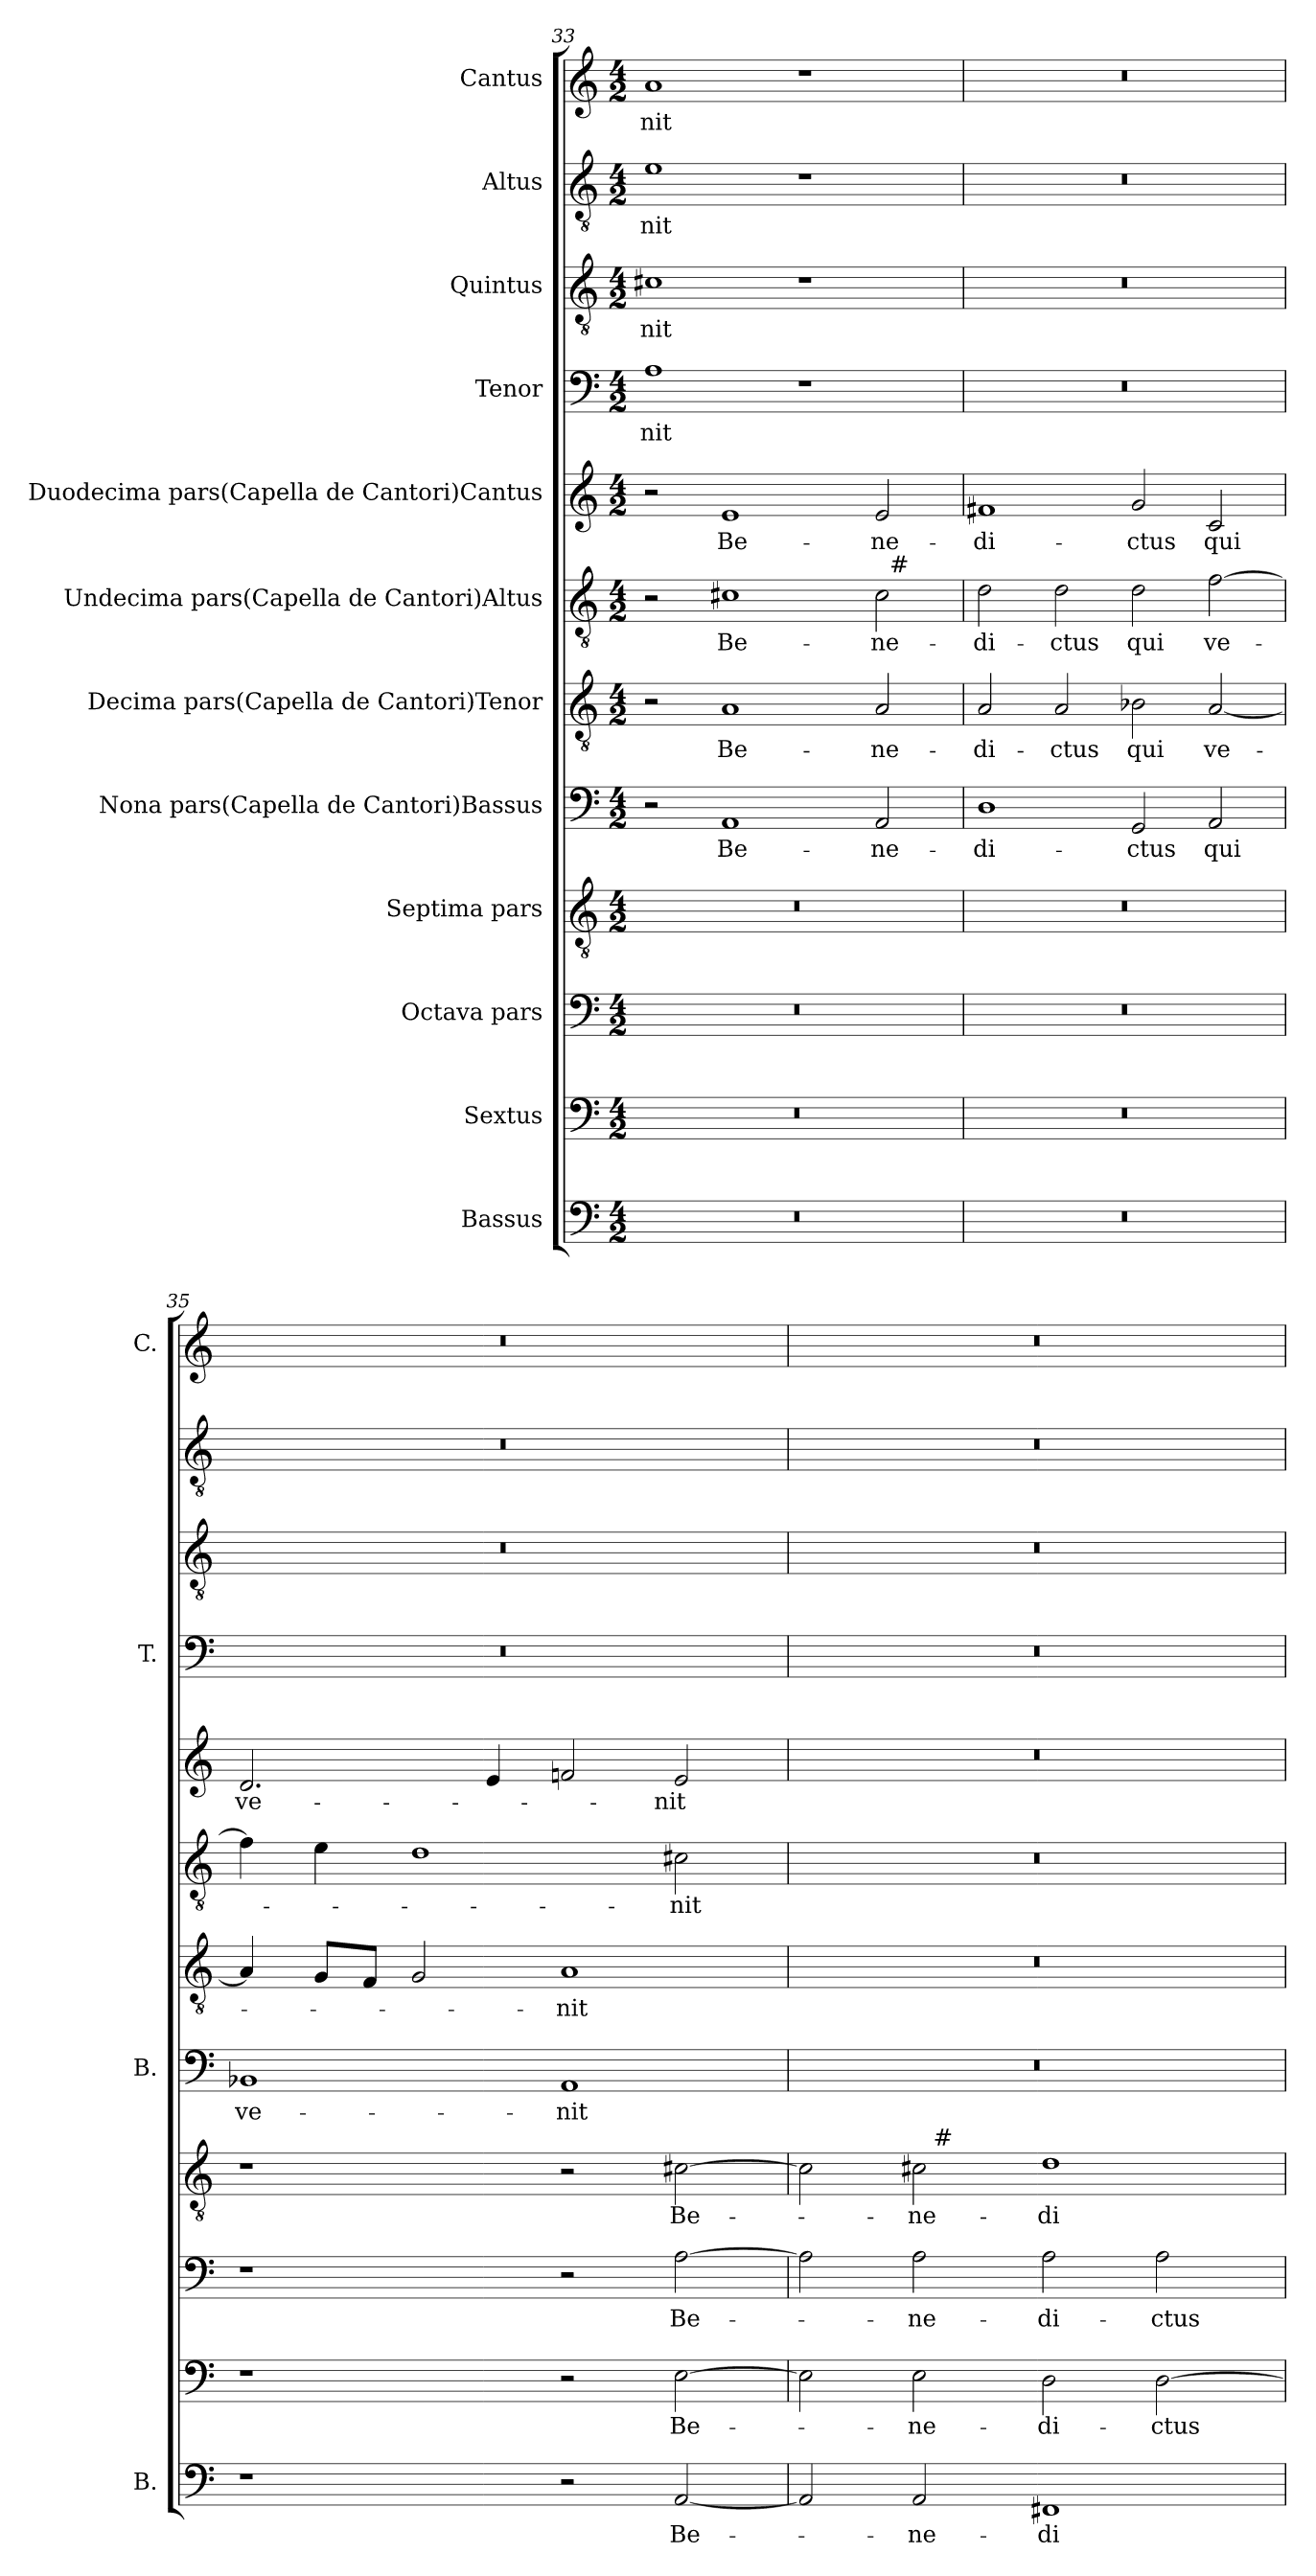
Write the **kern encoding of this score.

**kern	**text	**kern	**text	**kern	**text	**kern	**text	**kern	**text	**kern	**text	**kern	**text	**kern	**text	**kern	**text	**kern	**text	**kern	**text	**kern	**text
*part12	*part12	*part11	*part11	*part10	*part10	*part9	*part9	*part8	*part8	*part7	*part7	*part6	*part6	*part5	*part5	*part4	*part4	*part3	*part3	*part2	*part2	*part1	*part1
*staff12	*staff12	*staff11	*staff11	*staff10	*staff10	*staff9	*staff9	*staff8	*staff8	*staff7	*staff7	*staff6	*staff6	*staff5	*staff5	*staff4	*staff4	*staff3	*staff3	*staff2	*staff2	*staff1	*staff1
*I"Bassus	*	*I"Sextus	*	*I"Octava pars	*	*I"Septima pars	*	*I"Nona pars(Capella de Cantori)Bassus	*	*I"Decima pars(Capella de Cantori)Tenor	*	*I"Undecima pars(Capella de Cantori)Altus	*	*I"Duodecima pars(Capella de Cantori)Cantus	*	*I"Tenor	*	*I"Quintus	*	*I"Altus	*	*I"Cantus	*
*I'B.	*	*	*	*	*	*	*	*I'B.	*	*	*	*	*	*	*	*I'T.	*	*	*	*	*	*I'C.	*
*clefF4	*	*clefF4	*	*clefF4	*	*clefGv2	*	*clefF4	*	*clefGv2	*	*clefGv2	*	*clefG2	*	*clefF4	*	*clefGv2	*	*clefGv2	*	*clefG2	*
*	*	*	*	*	*	*ITrd7c12	*	*	*	*ITrd7c12	*	*ITrd7c12	*	*	*	*	*	*ITrd7c12	*	*ITrd7c12	*	*	*
*k[]	*	*k[]	*	*k[]	*	*k[]	*	*k[]	*	*k[]	*	*k[]	*	*k[]	*	*k[]	*	*k[]	*	*k[]	*	*k[]	*
*a:	*	*a:	*	*a:	*	*a:	*	*a:	*	*a:	*	*a:	*	*a:	*	*a:	*	*a:	*	*a:	*	*a:	*
*M4/2	*	*M4/2	*	*M4/2	*	*M4/2	*	*M4/2	*	*M4/2	*	*M4/2	*	*M4/2	*	*M4/2	*	*M4/2	*	*M4/2	*	*M4/2	*
=33	=33	=33	=33	=33	=33	=33	=33	=33	=33	=33	=33	=33	=33	=33	=33	=33	=33	=33	=33	=33	=33	=33	=33
!LO:N:vis=1	!	!LO:N:vis=1	!	!LO:N:vis=1	!	!LO:N:vis=1	!	!	!	!	!	!	!	!	!	!	!LO:LY:b	!	!LO:LY:b	!	!LO:LY:b	!	!LO:LY:b
*	*	*	*	*	*	*	*	*	*	*	*	*^	*	*	*	*	*	*	*	*	*	*	*
0r	.	0r	.	0r	.	0r	.	2r	.	2r	.	2r	1ryy	.	2r	.	1A	-nit	1C#X	-nit	1E	-nit	1a	-nit
!	!	!	!	!	!	!	!	!	!LO:LY:b	!	!LO:LY:b	!	!	!LO:LY:b	!	!LO:LY:b	!	!	!	!	!	!	!	!
.	.	.	.	.	.	.	.	1AA	Be-	1AA	Be-	1C#X	.	Be-	1e	Be-	.	.	.	.	.	.	.	.
.	.	.	.	.	.	.	.	.	.	.	.	.	2ryy	.	.	.	1r	.	1r	.	1r	.	1r	.
!	!	!	!	!	!	!	!	!	!LO:LY:b	!	!LO:LY:b	!	!	!LO:LY:b	!	!LO:LY:b	!	!	!	!	!	!	!	!
.	.	.	.	.	.	.	.	2AA/	-ne-	2AA/	-ne-	2C#\	32ryy	-ne-	2e/	-ne-	.	.	.	.	.	.	.	.
!	!	!	!	!	!	!	!	!	!	!	!	!	!LO:TX:a:t=#	!	!	!	!	!	!	!	!	!	!	!
.	.	.	.	.	.	.	.	.	.	.	.	.	4...ryy	.	.	.	.	.	.	.	.	.	.	.
=34	=34	=34	=34	=34	=34	=34	=34	=34	=34	=34	=34	=34	=34	=34	=34	=34	=34	=34	=34	=34	=34	=34	=34	=34
!LO:N:vis=1	!	!LO:N:vis=1	!	!LO:N:vis=1	!	!LO:N:vis=1	!	!	!LO:LY:b	!	!LO:LY:b	!	!	!LO:LY:b	!	!LO:LY:b	!LO:N:vis=1	!	!LO:N:vis=1	!	!LO:N:vis=1	!	!LO:N:vis=1	!
*	*	*	*	*	*	*	*	*	*	*	*	*v	*v	*	*	*	*	*	*	*	*	*	*	*
0r	.	0r	.	0r	.	0r	.	1D	-di-	2AA/	-di-	2D\	-di-	1f#X	-di-	0r	.	0r	.	0r	.	0r	.
!	!	!	!	!	!	!	!	!	!	!	!LO:LY:b	!	!LO:LY:b	!	!	!	!	!	!	!	!	!	!
.	.	.	.	.	.	.	.	.	.	2AA/	-ctus	2D\	-ctus	.	.	.	.	.	.	.	.	.	.
!	!	!	!	!	!	!	!	!	!LO:LY:b	!	!LO:LY:b	!	!LO:LY:b	!	!LO:LY:b	!	!	!	!	!	!	!	!
.	.	.	.	.	.	.	.	2GG/	-ctus	2BB-X\	qui	2D\	qui	2g/	-ctus	.	.	.	.	.	.	.	.
!	!	!	!	!	!	!	!	!	!LO:LY:b	!	!LO:LY:b	!	!LO:LY:b	!	!LO:LY:b	!	!	!	!	!	!	!	!
.	.	.	.	.	.	.	.	2AA/	qui	[<2AA/	ve-	[>2F\	ve-	2c/	qui	.	.	.	.	.	.	.	.
=35	=35	=35	=35	=35	=35	=35	=35	=35	=35	=35	=35	=35	=35	=35	=35	=35	=35	=35	=35	=35	=35	=35	=35
!	!	!	!	!	!	!	!	!	!LO:LY:b	!	!	!	!	!	!LO:LY:b	!LO:N:vis=1	!	!LO:N:vis=1	!	!LO:N:vis=1	!	!LO:N:vis=1	!
1r	.	1r	.	1r	.	1r	.	1BB-X	ve-	4AA/]	.	4F\]	.	2.d/	ve-	0r	.	0r	.	0r	.	0r	.
.	.	.	.	.	.	.	.	.	.	8GG/L	.	4E\	.	.	.	.	.	.	.	.	.	.	.
.	.	.	.	.	.	.	.	.	.	8FF/J	.	.	.	.	.	.	.	.	.	.	.	.	.
.	.	.	.	.	.	.	.	.	.	2GG/	.	1D	.	.	.	.	.	.	.	.	.	.	.
.	.	.	.	.	.	.	.	.	.	.	.	.	.	4e/	.	.	.	.	.	.	.	.	.
!	!	!	!	!	!	!	!	!	!LO:LY:b	!	!LO:LY:b	!	!	!	!	!	!	!	!	!	!	!	!
2r	.	2r	.	2r	.	2r	.	1AA	-nit	1AA	-nit	.	.	2fn/	.	.	.	.	.	.	.	.	.
!	!LO:LY:b	!	!LO:LY:b	!	!LO:LY:b	!	!LO:LY:b	!	!	!	!	!	!LO:LY:b	!	!LO:LY:b	!	!	!	!	!	!	!	!
[<2AA/	Be-	[>2E\	Be-	[>2A\	Be-	[>2C#X\	Be-	.	.	.	.	2C#X\	-nit	2e/	-nit	.	.	.	.	.	.	.	.
!!LO:PB:g=z
=36	=36	=36	=36	=36	=36	=36	=36	=36	=36	=36	=36	=36	=36	=36	=36	=36	=36	=36	=36	=36	=36	=36	=36
!	!	!	!	!	!	!	!	!LO:N:vis=1	!	!LO:N:vis=1	!	!LO:N:vis=1	!	!LO:N:vis=1	!	!LO:N:vis=1	!	!LO:N:vis=1	!	!LO:N:vis=1	!	!LO:N:vis=1	!
*	*	*	*	*	*	*^	*	*	*	*	*	*	*	*	*	*	*	*	*	*	*	*	*
2AA/]	.	2E\]	.	2A\]	.	2C#\]	2ryy	.	0r	.	0r	.	0r	.	0r	.	0r	.	0r	.	0r	.	0r	.
!	!LO:LY:b	!	!LO:LY:b	!	!LO:LY:b	!	!	!LO:LY:b	!	!	!	!	!	!	!	!	!	!	!	!	!	!	!	!
2AA/	-ne-	2E\	-ne-	2A\	-ne-	2C#\	32ryy	-ne-	.	.	.	.	.	.	.	.	.	.	.	.	.	.	.	.
!	!	!	!	!	!	!	!LO:TX:a:t=#	!	!	!	!	!	!	!	!	!	!	!	!	!	!	!	!	!
.	.	.	.	.	.	.	1ryy	.	.	.	.	.	.	.	.	.	.	.	.	.	.	.	.	.
!	!LO:LY:b	!	!LO:LY:b	!	!LO:LY:b	!	!	!LO:LY:b	!	!	!	!	!	!	!	!	!	!	!	!	!	!	!	!
1FF#X	-di-	2D\	-di-	2A\	-di-	1D	.	-di-	.	.	.	.	.	.	.	.	.	.	.	.	.	.	.	.
!	!	!	!LO:LY:b	!	!LO:LY:b	!	!	!	!	!	!	!	!	!	!	!	!	!	!	!	!	!	!	!
.	.	[>2D\	-ctus	2A\	-ctus	.	.	.	.	.	.	.	.	.	.	.	.	.	.	.	.	.	.	.
.	.	.	.	.	.	.	4...ryy	.	.	.	.	.	.	.	.	.	.	.	.	.	.	.	.	.
*	*	*	*	*	*	*v	*v	*	*	*	*	*	*	*	*	*	*	*	*	*	*	*	*	*
=	=	=	=	=	=	=	=	=	=	=	=	=	=	=	=	=	=	=	=	=	=	=	=
*-	*-	*-	*-	*-	*-	*-	*-	*-	*-	*-	*-	*-	*-	*-	*-	*-	*-	*-	*-	*-	*-	*-	*-
